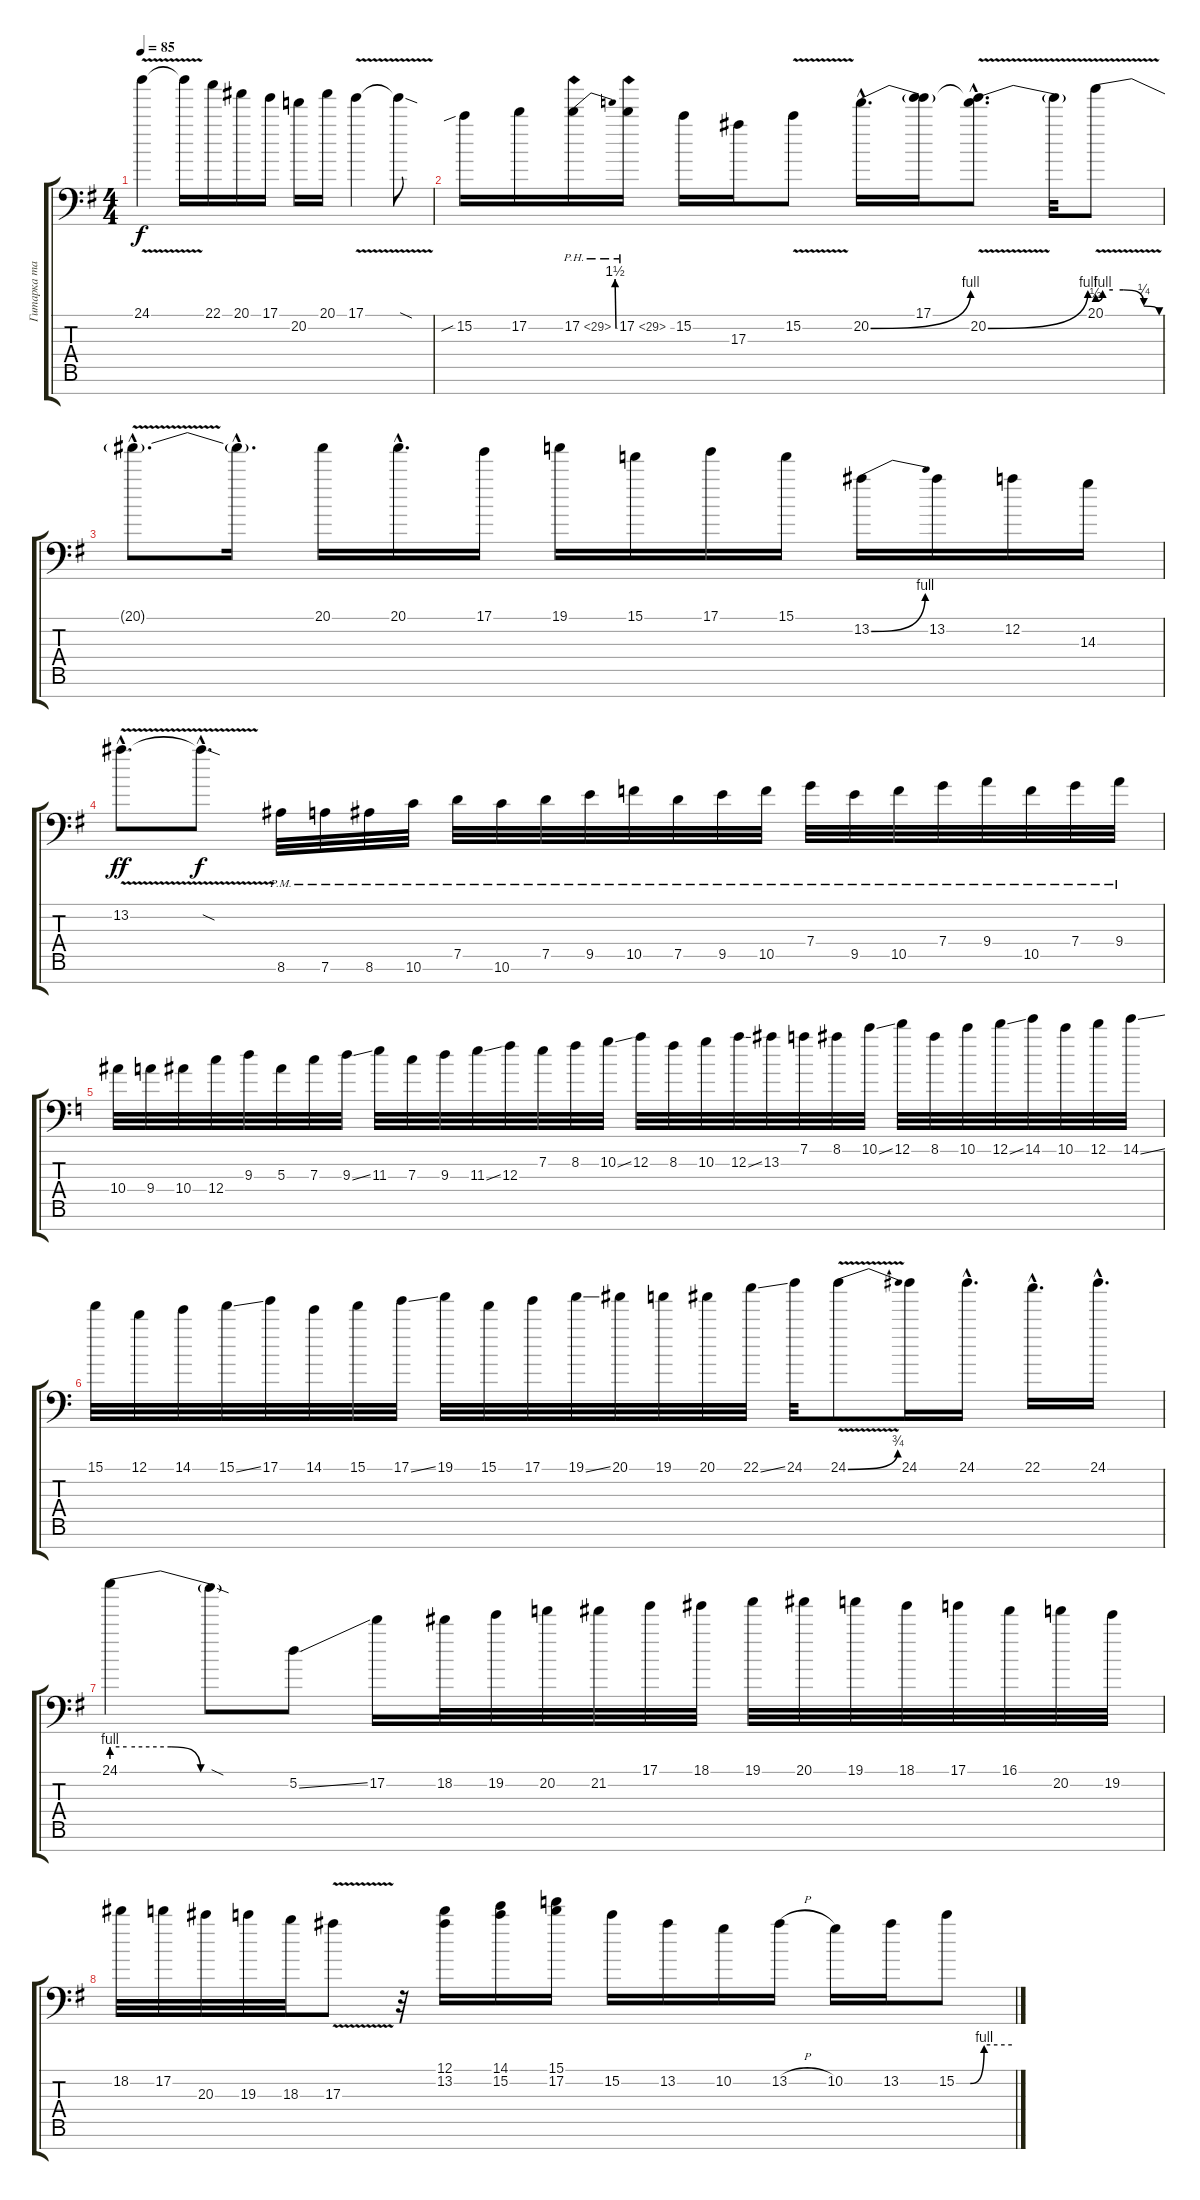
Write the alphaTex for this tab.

\track ("Гитарка там" "Гитарка та") {instrument overdrivenguitar}
\staff {score tabs}
\tuning (D4 A3 F3 C3 G2 D2 A1) {hide}
\ts (4 4)
\tempo 85
\clef f4
\ks eminor
24.1{v}.4{dy f} 24.1{t}.16 22.1.16 20.1.16 17.1.16 20.2.16 20.1.16 17.1{v}.4 17.1{sod t}.8 |
15.2{sib}.16 17.2.16 17.2{be (bend 0 0 60 6) ph 12}.16 17.2{ph 12}.16 15.2.16 17.3.16 15.2{v}.8 20.2{be (bend 0 0 60 4) hac}.16{d} (17.1 20.2{t}).16 (17.1{hac t} 20.2{be (bend 0 0 60 4) v hac}).8{d} 20.2{t}.32 20.1{be (custom 0 2 5 4 15 4 25 4 45 1 60 0) v}.8 |
20.1{hac t}.8{d} 20.1{hac t}.16{d} 20.1.16 20.1{hac}.16{d} 17.1.16 19.1.16 15.1.16 17.1.16 15.1.16 13.2{be (bend 0 0 60 4)}.16 13.2.16 12.2.16 14.3.16 |
13.2{v hac}.8{d dy ff} 13.2{sod hac t}.8{d dy f} 8.6{pm}.32 7.6{pm}.32 8.6{pm}.32 10.6{pm}.32 7.5{pm}.32 10.6{pm}.32 7.5{pm}.32 9.5{pm}.32 10.5{pm}.32 7.5{pm}.32 9.5{pm}.32 10.5{pm}.32 7.4{pm}.32 9.5{pm}.32 10.5{pm}.32 7.4{pm}.32 9.4{pm}.32 10.5{pm}.32 7.4{pm}.32 9.4{pm}.32 |
\ks c
10.4.32 9.4.32 10.4.32 12.4.32 9.3.32 5.3.32 7.3.32 9.3{ss}.32 11.3.32 7.3.32 9.3.32 11.3{ss}.32 12.3.32 7.2.32 8.2.32 10.2{ss}.32 12.2.32 8.2.32 10.2.32 12.2{ss}.32 13.2.32 7.1.32 8.1.32 10.1{ss}.32 12.1.32 8.1.32 10.1.32 12.1{ss}.32 14.1.32 10.1.32 12.1.32 14.1{ss}.32 |
15.1.32 12.1.32 14.1.32 15.1{ss}.32 17.1.32 14.1.32 15.1.32 17.1{ss}.32 19.1.32 15.1.32 17.1.32 19.1{ss}.32 20.1.32 19.1.32 20.1.32 22.1{ss}.32 24.1.32 24.1{be (bend 0 0 60 3) v}.8 24.1.16 24.1{hac}.16{d} 22.1{hac}.16{d} 24.1{hac}.16{d} |
\ks eminor
24.1{be (custom 0 4 5 4 20 4 30 0 60 0)}.4 24.1{sod t}.8 5.2{ss}.8 17.2.16 18.2.32 19.2.32 20.2.32 21.2.32 17.1.32 18.1.32 19.1.32 20.1.32 19.1.32 18.1.32 17.1.32 16.1.32 20.2.32 19.2.32 |
18.2.32 17.2.32 20.3.32 19.3.32 18.3.32 17.3{v}.8 r.32 (12.1 13.2).16 (14.1 15.2).16 (15.1 17.2).16 15.2.16 13.2.16 10.2.16 13.2{h}.16 10.2.16 13.2.16 15.2{be (custom 0 0 15 0 30 4 60 4)}.8
